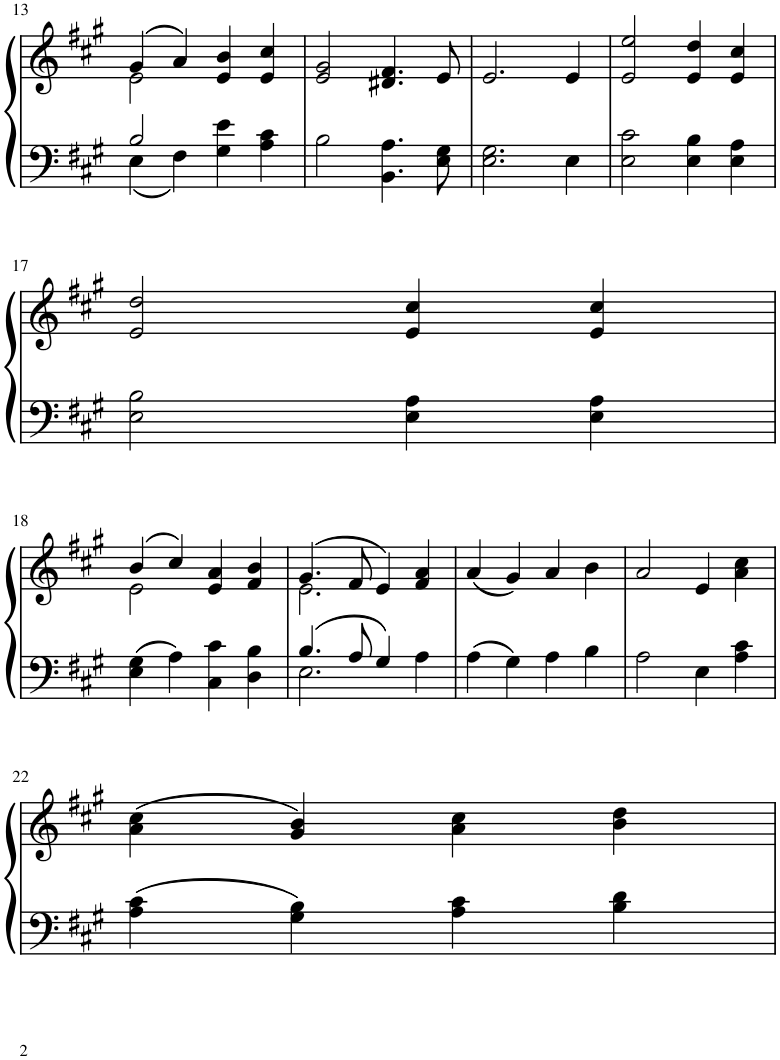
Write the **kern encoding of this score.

**kern	**kern
*part1	*part1
*staff2	*staff1
*I"Piano	*
*I'Pno.	*
!!LO:PB:g=z
*clefF4	*clefG2
*k[f#c#g#]	*k[f#c#g#]
*M2/2	*M2/2
=13	=13
*^	*^
2B/	4E\	(4g#/	2e\
.	4F#\	4a/)	.
4ryy	4G#\ 4e\	4e/ 4b/	2ryy
4ryy	4A\ 4c#\	4e/ 4cc#/	.
*v	*v	*	*
*	*v	*v
=14	=14
2B\	2e/ 2g#/
4.BB\ 4.A\	4.d#X/ 4.f#/
8E\ 8G#\	8e/
=15	=15
2.E\ 2.G#\	2.e/
4E\	4e/
=16	=16
2E\ 2c#\	2e/ 2ee/
4E\ 4B\	4e/ 4dd/
4E\ 4A\	4e/ 4cc#/
!!LO:LB:g=z
=17	=17
2E\ 2B\	2e/ 2dd/
4E\ 4A\	4e/ 4cc#/
4E\ 4A\	4e/ 4cc#/
!!LO:LB:g=z
=18	=18
*	*^
4E\ 4G#\	(4b/	2e\
4A\	4cc#/)	.
4C#\ 4c#\	4e/ 4a/	2ryy
4D\ 4B\	4f#/ 4b/	.
=19	=19	=19
*^	*	*
4.B/	2.E\	(4.g#/	2.e\
8A/	.	8f#/	.
4G#/	.	4e/)	.
4A\	4ryy	4f#/ 4a/	4ryy
*v	*v	*	*
*	*v	*v
=20	=20
4A\	(4a/
4G#\	4g#/)
4A\	4a/
4B\	4b\
=21	=21
2A\	2a/
4E\	4e/
4A\ 4c#\	4a\ 4cc#\
!!LO:LB:g=z
=22	=22
4A\ 4c#\	(4a\ 4cc#\
4G#\ 4B\	4g#/ 4b/)
4A\ 4c#\	4a\ 4cc#\
4B\ 4d\	4b\ 4dd\
=	=
*-	*-
